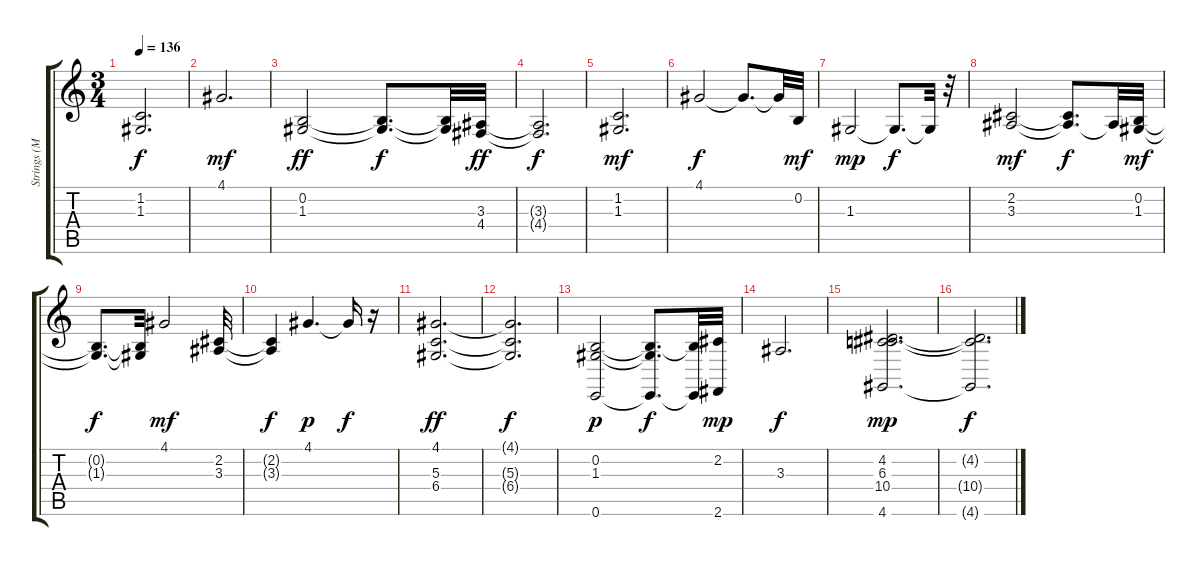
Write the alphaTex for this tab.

\track ("Strings (Melody)             " "Strings (M") {instrument stringensemble2}
\staff {score tabs}
\tuning (E4 B3 G3 D3 A2 E2) {hide}
\ts (3 4)
\tempo 136
\clef g2
\ks c
(1.2{t} 1.3{t}).2{d dy f} |
4.1.2{d dy mf} |
(0.2 1.3).2{dy ff} (0.2{t} 1.3{t}).8{d dy f} (0.2{t} 1.3{t}).32 (3.3 4.4).32{dy ff} |
(3.3{t} 4.4{t}).2{d dy f} |
(1.2 1.3).2{d dy mf} |
4.1.2{dy f} 4.1{t}.8{d} 4.1{t}.32 0.2.32{dy mf} |
1.3.2{dy mp} 1.3{t}.8{d dy f} 1.3{t}.32 r.32 |
(2.2 3.3).2{dy mf} (2.2{t} 3.3{t}).8{d dy f} 3.3{t}.32 (0.2 1.3).32{dy mf} |
(0.2{t} 1.3{t}).8{d dy f} (0.2{t} 1.3{t}).32 4.1.2{dy mf} (2.2 3.3).32 |
(2.2{t} 3.3{t}).4{dy f} 4.1.4{d dy p} 4.1{t}.16{dy f} r.16 |
(4.1 5.3 6.4).2{d dy ff} |
(4.1{t} 5.3{t} 6.4{t}).2{d dy f} |
(0.2 1.3 0.6).2{dy p} (0.2{t} 1.3{t} 0.6{t}).8{d dy f} (0.2{t} 0.6{t}).32 (2.2 2.6).32{dy mp} |
3.3.2{d dy f} |
(4.2 6.3 10.4 4.6).2{d dy mp} |
(4.2{t} 10.4{t} 4.6{t}).2{d dy f}
